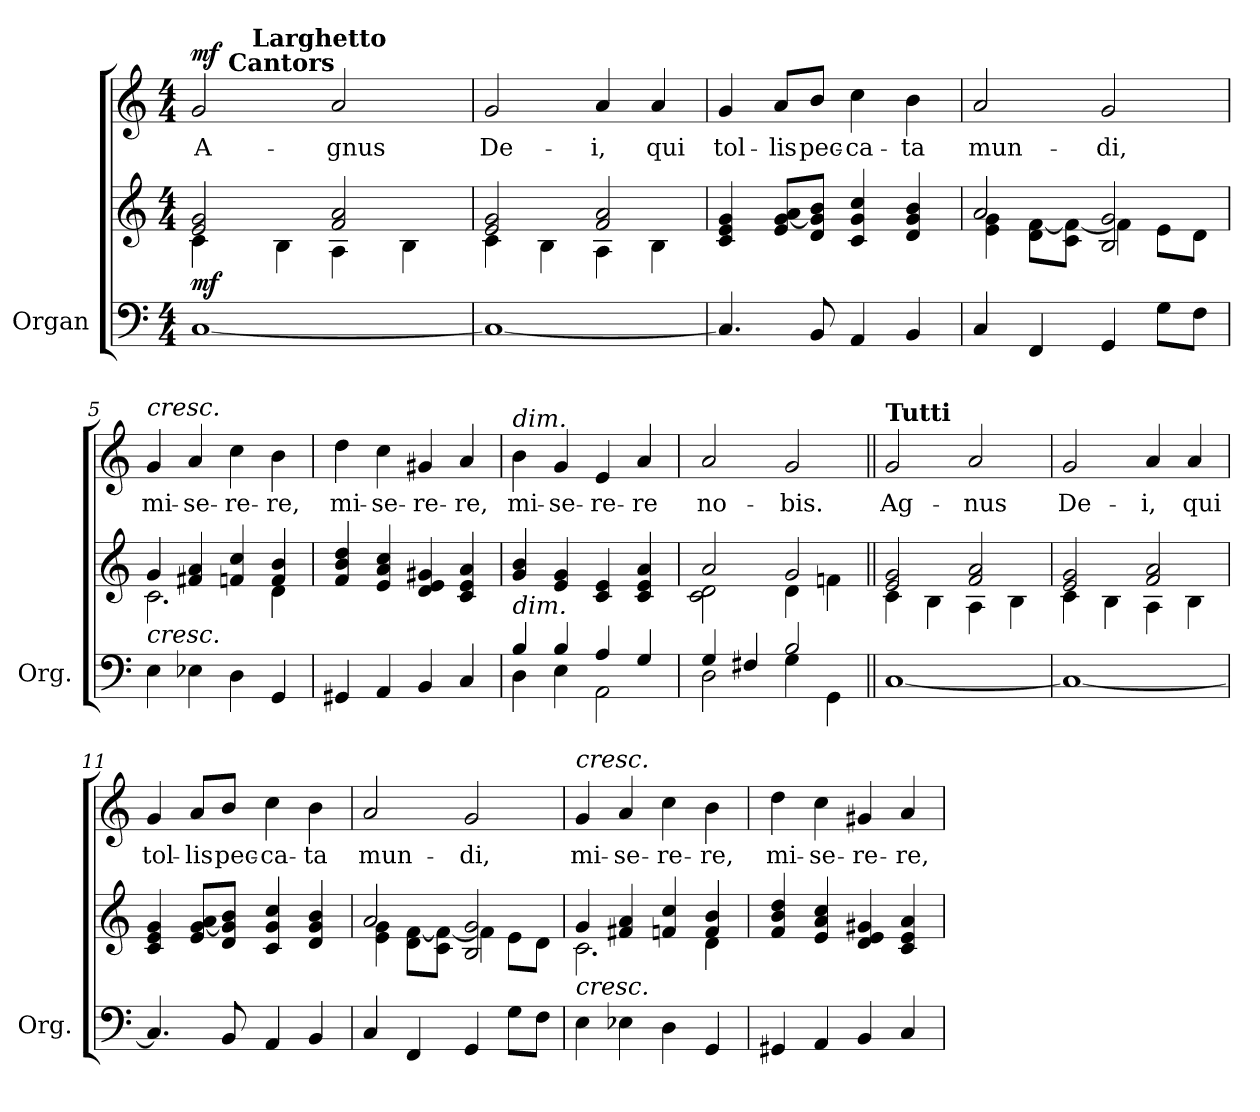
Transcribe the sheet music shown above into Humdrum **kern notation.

**kern	**kern	**dynam	**kern	**text	**dynam
*part2	*part2	*part2	*part1	*part1	*part1
*staff3	*staff2	*staff2/3	*staff1	*staff1	*staff1
*I"Organ	*	*	*	*	*
*I'Org.	*	*	*	*	*
*clefF4	*clefG2	*	*clefG2	*	*
*k[]	*k[]	*	*k[]	*	*
*C:	*C:	*	*C:	*	*
*M4/4	*M4/4	*	*M4/4	*	*
*MM96	*MM96	*	*MM96	*	*
=1	=1	=1	=1	=1	=1
*	*^	*	*	*	*
!	!	!	!LO:DY:b	!	!	!LO:DY:a
*	*	*	*	*^	*	*
*	*	*	*	*	*^	*	*
[1C	2e/ 2g/	4c\	mf	2g/	8ryy	8.ryy	A-	mf
!	!	!	!	!	!LO:TX:a:B:t=Cantors	!	!	!
.	.	.	.	.	2..ryy	.	.	.
!	!	!	!	!	!	!LO:TX:a:B:t=Larghetto	!	!
.	.	.	.	.	.	2ryy	.	.
.	.	4B\	.	.	.	.	.	.
.	2f/ 2a/	4A\	.	2a/	.	.	-gnus	.
.	.	.	.	.	.	4ryy	.	.
.	.	4B\	.	.	.	.	.	.
.	.	.	.	.	.	16ryy	.	.
*	*	*	*	*v	*v	*v	*	*
=2	=2	=2	=2	=2	=2	=2
1C_	2e/ 2g/	4c\	.	2g/	De-	.
.	.	4B\	.	.	.	.
.	2f/ 2a/	4A\	.	4a/	-i,	.
.	.	4B\	.	4a/	qui	.
*	*v	*v	*	*	*	*
=3	=3	=3	=3	=3	=3
4.C/]	4c/ 4e/ 4g/	.	4g/	tol-	.
.	8e/ [8g/ 8a/L	.	8a/L	-lis	.
8BB/	8d/ 8g/] 8b/J	.	8b/J	pec-	.
4AA/	4c/ 4g/ 4cc/	.	4cc\	-ca-	.
4BB/	4d/ 4g/ 4b/	.	4b\	-ta	.
=4	=4	=4	=4	=4	=4
*	*^	*	*	*	*
4C/	2a/	4e\ 4g\	.	2a/	mun-	.
4FF/	.	8d\ [<8f\L	.	.	.	.
.	.	8c\ 8f\_J	.	.	.	.
4GG/	2B/ 2g/	4f\]	.	2g/	-di,	.
8G\L	.	8e\L	.	.	.	.
8F\J	.	8d\J	.	.	.	.
=5	=5	=5	=5	=5	=5	=5
!	!	!	!	!LO:TX:a:i:t=cresc.	!	!
!LO:TX:a:i:t=cresc.	!	!	!	!	!	!
4E\	4g/	2.c\	.	4g/	mi-	.
4E-X\	4f#X/ 4a/	.	.	4a/	-se-	.
4D\	4fn/ 4cc/	.	.	4cc\	-re-	.
4GG/	4f/ 4b/	4d\	.	4b\	-re,	.
*	*v	*v	*	*	*	*
!!LO:LB:g=z
=6	=6	=6	=6	=6	=6
4GG#X/	4f/ 4b/ 4dd/	.	4dd\	mi-	.
4AA/	4e/ 4a/ 4cc/	.	4cc\	-se-	.
4BB/	4d/ 4e/ 4g#X/	.	4g#X/	-re-	.
4C/	4c/ 4e/ 4a/	.	4a/	-re,	.
=7	=7	=7	=7	=7	=7
*^	*	*	*	*	*
!	!	!	!	!LO:TX:a:i:t=dim.	!	!
!LO:TX:a:i:t=dim.	!	!	!	!	!	!
4B/	4D\	4g/ 4b/	.	4b\	mi-	.
4B/	4E\	4e/ 4g/	.	4g/	-se-	.
4A/	2AA\	4c/ 4e/	.	4e/	-re-	.
4G/	.	4c/ 4e/ 4a/	.	4a/	-re	.
=8	=8	=8	=8	=8	=8	=8
*	*	*^	*	*	*	*
4G/	2D\	2a/	2c\ 2d\	.	2a/	no-	.
4F#X/	.	.	.	.	.	.	.
2B/	4G\	2g/	4d\	.	2g/	-bis.	.
.	4GG\	.	4fn\	.	.	.	.
=9||	=9||	=9||	=9||	=9||	=9||	=9||	=9||
!	!	!	!	!	!LO:TX:a:B:t=Tutti	!	!
*v	*v	*	*	*	*	*	*
[1C	2e/ 2g/	4c\	.	2g/	Ag-	.
.	.	4B\	.	.	.	.
.	2f/ 2a/	4A\	.	2a/	-nus	.
.	.	4B\	.	.	.	.
=10	=10	=10	=10	=10	=10	=10
1C_	2e/ 2g/	4c\	.	2g/	De-	.
.	.	4B\	.	.	.	.
.	2f/ 2a/	4A\	.	4a/	-i,	.
.	.	4B\	.	4a/	qui	.
*	*v	*v	*	*	*	*
!!LO:LB:g=z
=11	=11	=11	=11	=11	=11
4.C/]	4c/ 4e/ 4g/	.	4g/	tol-	.
.	8e/ [8g/ 8a/L	.	8a/L	-lis	.
8BB/	8d/ 8g/] 8b/J	.	8b/J	pec-	.
4AA/	4c/ 4g/ 4cc/	.	4cc\	-ca-	.
4BB/	4d/ 4g/ 4b/	.	4b\	-ta	.
=12	=12	=12	=12	=12	=12
*	*^	*	*	*	*
4C/	2a/	4e\ 4g\	.	2a/	mun-	.
4FF/	.	8d\ [<8f\L	.	.	.	.
.	.	8c\ 8f\_J	.	.	.	.
4GG/	2B/ 2g/	4f\]	.	2g/	-di,	.
8G\L	.	8e\L	.	.	.	.
8F\J	.	8d\J	.	.	.	.
=13	=13	=13	=13	=13	=13	=13
!	!	!	!	!LO:TX:a:i:t=cresc.	!	!
!LO:TX:a:i:t=cresc.	!	!	!	!	!	!
4E\	4g/	2.c\	.	4g/	mi-	.
4E-X\	4f#X/ 4a/	.	.	4a/	-se-	.
4D\	4fn/ 4cc/	.	.	4cc\	-re-	.
4GG/	4f/ 4b/	4d\	.	4b\	-re,	.
*	*v	*v	*	*	*	*
=14	=14	=14	=14	=14	=14
4GG#X/	4f/ 4b/ 4dd/	.	4dd\	mi-	.
4AA/	4e/ 4a/ 4cc/	.	4cc\	-se-	.
4BB/	4d/ 4e/ 4g#X/	.	4g#X/	-re-	.
4C/	4c/ 4e/ 4a/	.	4a/	-re,	.
=	=	=	=	=	=
*-	*-	*-	*-	*-	*-
